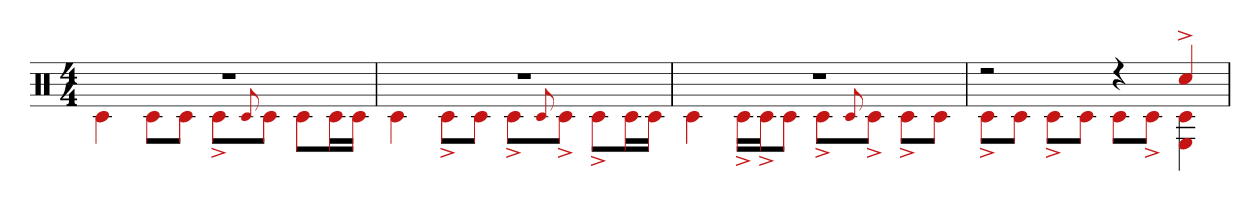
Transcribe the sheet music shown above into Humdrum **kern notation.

**kern
*part1
*staff1
*clefX
*k[]
*M4/4
=1
*^
1r	4c#
.	8c#L
.	8c#J
.	8c#^L
.	8qqc#
.	8c#J
.	8c#L
.	16c#L
.	16c#JJ
=2	=2
1r	4c#
.	8c#^L
.	8c#J
.	8c#^L
.	8qqc#
.	8c#^J
.	8c#^L
.	16c#L
.	16c#JJ
=3	=3
1r	4c#
.	16c#^LL
.	16c#^J
.	8c#J
.	8c#^L
.	8qqc#
.	8c#^J
.	8c#^L
.	8c#J
=4	=4
2r	8c#^L
.	8c#J
.	8c#^L
.	8c#J
4r	8c#L
.	8c#^J
4cc#^	4E 4c#
*v	*v
=
*-
